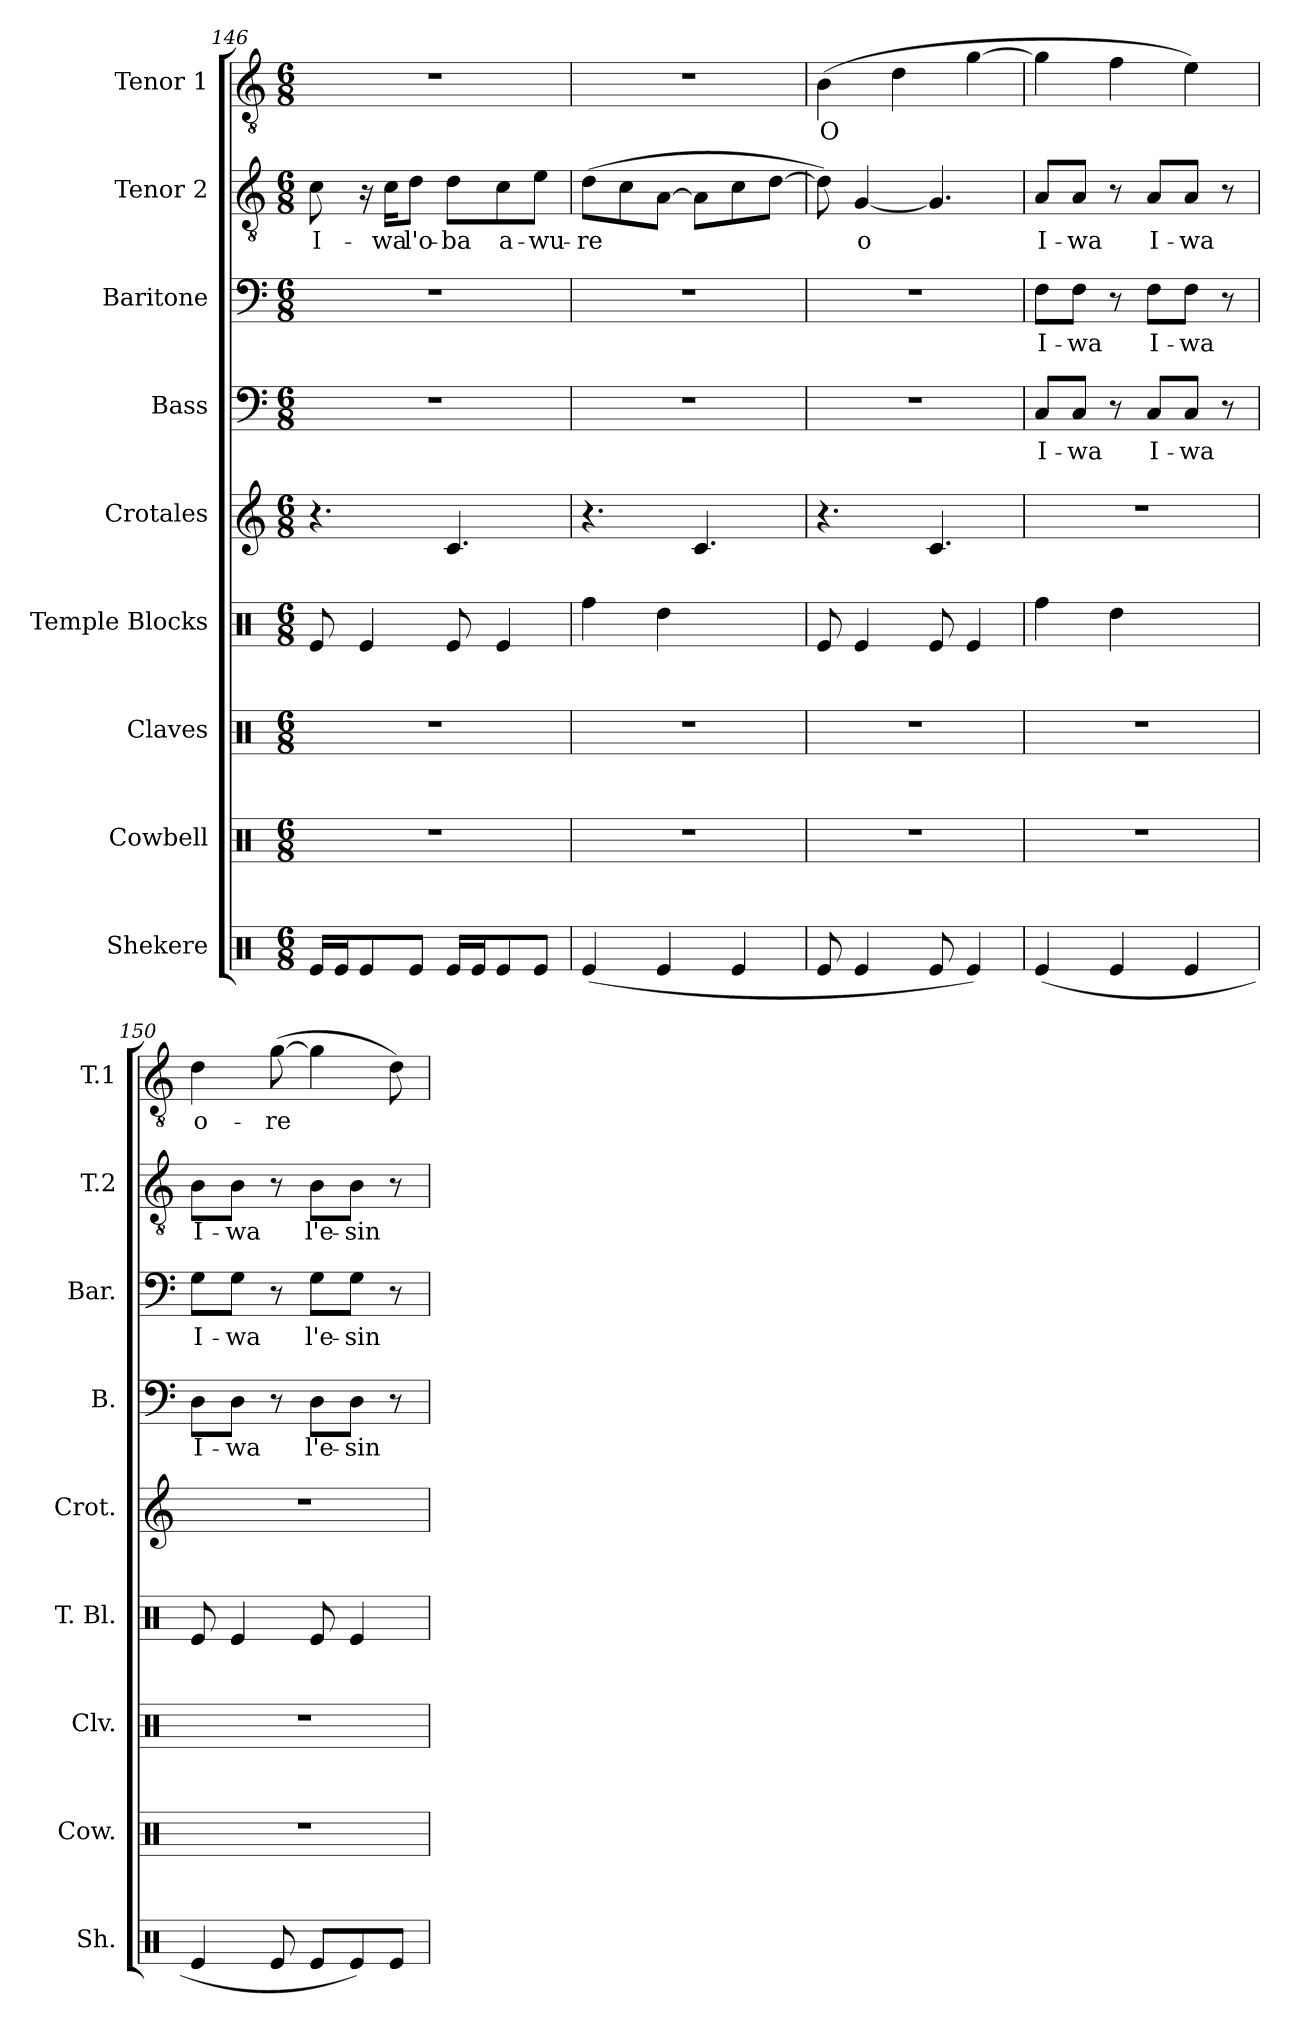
**kern	**kern	**kern	**kern	**kern	**kern	**text	**kern	**text	**kern	**text	**kern	**text
*part9	*part8	*part7	*part6	*part5	*part4	*part4	*part3	*part3	*part2	*part2	*part1	*part1
*staff9	*staff8	*staff7	*staff6	*staff5	*staff4	*staff4	*staff3	*staff3	*staff2	*staff2	*staff1	*staff1
*I"Shekere	*I"Cowbell	*I"Claves	*I"Temple Blocks	*I"Crotales	*I"Bass	*	*I"Baritone	*	*I"Tenor 2	*	*I"Tenor 1	*
*I'Sh.	*I'Cow.	*I'Clv.	*I'T. Bl.	*I'Crot.	*I'B.	*	*I'Bar.	*	*I'T.2	*	*I'T.1	*
*clefX	*clefX	*clefX	*clefX	*clefG2	*clefF4	*	*clefF4	*	*clefGv2	*	*clefGv2	*
*	*	*	*	*ITrd-14c-24	*	*	*	*	*ITrd7c12	*	*ITrd7c12	*
*k[]	*k[]	*k[]	*k[]	*k[]	*k[]	*	*k[]	*	*k[]	*	*k[]	*
*C:	*C:	*C:	*C:	*C:	*C:	*	*C:	*	*C:	*	*C:	*
*M6/8	*M6/8	*M6/8	*M6/8	*M6/8	*M6/8	*	*M6/8	*	*M6/8	*	*M6/8	*
=146	=146	=146	=146	=146	=146	=146	=146	=146	=146	=146	=146	=146
!	!LO:N:vis=1	!LO:N:vis=1	!	!	!LO:N:vis=1	!	!LO:N:vis=1	!	!	!	!	!
!	!	!	!	!	!	!	!	!	!	!LO:LY:b:color=#000000	!LO:N:vis=1	!
16Rei/LL	2.r	2.r	8Rei/	4.r	2.r	.	2.r	.	8Ci\	I-	2.r	.
16Rei/J	.	.	.	.	.	.	.	.	.	.	.	.
8Rei/	.	.	4Rei/	.	.	.	.	.	16r	.	.	.
!	!	!	!	!	!	!	!	!	!	!LO:LY:b:color=#000000	!	!
.	.	.	.	.	.	.	.	.	16Ci\KL	-wa	.	.
!	!	!	!	!	!	!	!	!	!	!LO:LY:b:color=#000000	!	!
8Rei/J	.	.	.	.	.	.	.	.	8Di\J	l'o-	.	.
!	!	!	!	!	!	!	!	!	!	!LO:LY:b:color=#000000	!	!
16Rei/LL	.	.	8Rei/	4.ccci/	.	.	.	.	8Di\L	-ba	.	.
16Rei/J	.	.	.	.	.	.	.	.	.	.	.	.
!	!	!	!	!	!	!	!	!	!	!LO:LY:b:color=#000000	!	!
8Rei/	.	.	4Rei/	.	.	.	.	.	8Ci\	a-	.	.
!	!	!	!	!	!	!	!	!	!	!LO:LY:b:color=#000000	!	!
8Rei/J	.	.	.	.	.	.	.	.	8Ei\J	-wu-	.	.
=147	=147	=147	=147	=147	=147	=147	=147	=147	=147	=147	=147	=147
!	!LO:N:vis=1	!LO:N:vis=1	!	!	!LO:N:vis=1	!	!LO:N:vis=1	!	!	!	!	!
!	!	!	!	!	!	!	!	!	!	!LO:LY:b:color=#000000	!LO:N:vis=1	!
(4Rei/	2.r	2.r	4Rffi\	4.r	2.r	.	2.r	.	(8Di\L	-re	2.r	.
.	.	.	.	.	.	.	.	.	8Ci\	.	.	.
4Rei/	.	.	4Rddi\	.	.	.	.	.	[8AAi\J	.	.	.
.	.	.	.	4.ccci/	.	.	.	.	8AAi\L]	.	.	.
4Rei/	.	.	4Ri\	.	.	.	.	.	8Ci\	.	.	.
.	.	.	.	.	.	.	.	.	[8Di\J	.	.	.
=148	=148	=148	=148	=148	=148	=148	=148	=148	=148	=148	=148	=148
!	!LO:N:vis=1	!LO:N:vis=1	!	!	!LO:N:vis=1	!	!LO:N:vis=1	!	!	!	!	!
!	!	!	!	!	!	!	!	!	!	!	!	!LO:LY:b:color=#000000
8Rei/	2.r	2.r	8Rei/	4.r	2.r	.	2.r	.	8Di\])	.	(4BBi\	O
!	!	!	!	!	!	!	!	!	!	!LO:LY:b:color=#000000	!	!
4Rei/	.	.	4Rei/	.	.	.	.	.	[4GGi/	o	.	.
.	.	.	.	.	.	.	.	.	.	.	4Di\	.
8Rei/	.	.	8Rei/	4.ccci/	.	.	.	.	4.GGi/]	.	.	.
4Rei/)	.	.	4Rei/	.	.	.	.	.	.	.	[4Gi\	.
=149	=149	=149	=149	=149	=149	=149	=149	=149	=149	=149	=149	=149
!	!LO:N:vis=1	!LO:N:vis=1	!	!LO:N:vis=1	!	!	!	!	!	!	!	!
!	!	!	!	!	!	!LO:LY:b:color=#000000	!	!	!	!	!	!
!	!	!	!	!	!	!	!	!LO:LY:b:color=#000000	!	!	!	!
!	!	!	!	!	!	!	!	!	!	!LO:LY:b:color=#000000	!	!
(4Rei/	2.r	2.r	4Rffi\	2.r	8Ci/L	I-	8Fi\L	I-	8AAi/L	I-	4Gi\]	.
!	!	!	!	!	!	!LO:LY:b:color=#000000	!	!	!	!	!	!
!	!	!	!	!	!	!	!	!LO:LY:b:color=#000000	!	!	!	!
!	!	!	!	!	!	!	!	!	!	!LO:LY:b:color=#000000	!	!
.	.	.	.	.	8Ci/J	-wa	8Fi\J	-wa	8AAi/J	-wa	.	.
4Rei/	.	.	4Rddi\	.	8r	.	8r	.	8r	.	4Fi\	.
!	!	!	!	!	!	!LO:LY:b:color=#000000	!	!	!	!	!	!
!	!	!	!	!	!	!	!	!LO:LY:b:color=#000000	!	!	!	!
!	!	!	!	!	!	!	!	!	!	!LO:LY:b:color=#000000	!	!
.	.	.	.	.	8Ci/L	I-	8Fi\L	I-	8AAi/L	I-	.	.
!	!	!	!	!	!	!LO:LY:b:color=#000000	!	!	!	!	!	!
!	!	!	!	!	!	!	!	!LO:LY:b:color=#000000	!	!	!	!
!	!	!	!	!	!	!	!	!	!	!LO:LY:b:color=#000000	!	!
4Rei/	.	.	4Ri\	.	8Ci/J	-wa	8Fi\J	-wa	8AAi/J	-wa	4Ei\)	.
.	.	.	.	.	8r	.	8r	.	8r	.	.	.
=150	=150	=150	=150	=150	=150	=150	=150	=150	=150	=150	=150	=150
!	!LO:N:vis=1	!LO:N:vis=1	!	!LO:N:vis=1	!	!	!	!	!	!	!	!
!	!	!	!	!	!	!LO:LY:b:color=#000000	!	!	!	!	!	!
!	!	!	!	!	!	!	!	!LO:LY:b:color=#000000	!	!	!	!
!	!	!	!	!	!	!	!	!	!	!LO:LY:b:color=#000000	!	!
!	!	!	!	!	!	!	!	!	!	!	!	!LO:LY:b:color=#000000
4Rei/	2.r	2.r	8Rei/	2.r	8Di\L	I-	8Gi\L	I-	8BBi\L	I-	4Di\	o-
!	!	!	!	!	!	!LO:LY:b:color=#000000	!	!	!	!	!	!
!	!	!	!	!	!	!	!	!LO:LY:b:color=#000000	!	!	!	!
!	!	!	!	!	!	!	!	!	!	!LO:LY:b:color=#000000	!	!
.	.	.	4Rei/	.	8Di\J	-wa	8Gi\J	-wa	8BBi\J	-wa	.	.
!	!	!	!	!	!	!	!	!	!	!	!	!LO:LY:b:color=#000000
8Rei/	.	.	.	.	8r	.	8r	.	8r	.	([8Gi\	-re
!	!	!	!	!	!	!LO:LY:b:color=#000000	!	!	!	!	!	!
!	!	!	!	!	!	!	!	!LO:LY:b:color=#000000	!	!	!	!
!	!	!	!	!	!	!	!	!	!	!LO:LY:b:color=#000000	!	!
8Rei/L	.	.	8Rei/	.	8Di\L	l'e-	8Gi\L	l'e-	8BBi\L	l'e-	4Gi\]	.
!	!	!	!	!	!	!LO:LY:b:color=#000000	!	!	!	!	!	!
!	!	!	!	!	!	!	!	!LO:LY:b:color=#000000	!	!	!	!
!	!	!	!	!	!	!	!	!	!	!LO:LY:b:color=#000000	!	!
8Rei/)	.	.	4Rei/	.	8Di\J	-sin	8Gi\J	-sin	8BBi\J	-sin	.	.
8Rei/J	.	.	.	.	8r	.	8r	.	8r	.	8Di\)	.
=	=	=	=	=	=	=	=	=	=	=	=	=
*-	*-	*-	*-	*-	*-	*-	*-	*-	*-	*-	*-	*-
